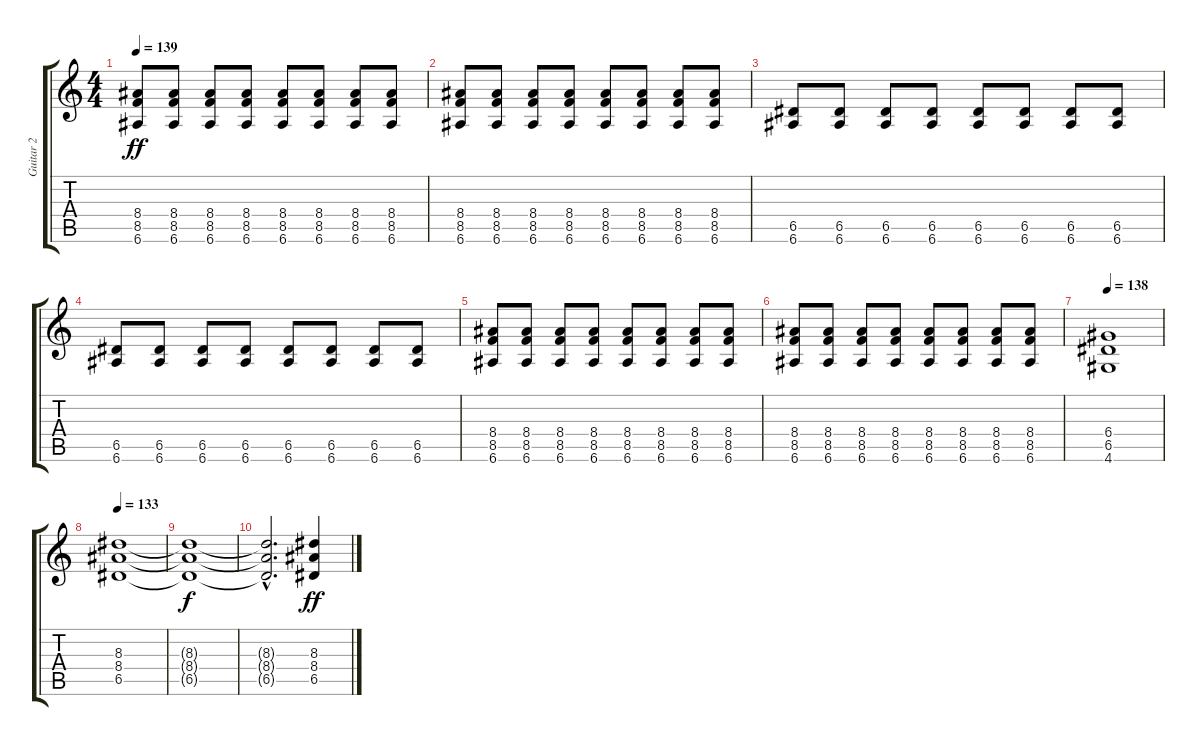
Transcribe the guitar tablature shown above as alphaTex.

\track ("Guitar 2" "Guitar 2") {instrument distortionguitar}
\staff {score tabs}
\tuning (E4 B3 G3 D3 A2 E2) {hide}
\ts (4 4)
\tempo 139
\clef g2
\ks c
(8.4 8.5 6.6).8{dy ff} (8.4 8.5 6.6).8 (8.4 8.5 6.6).8 (8.4 8.5 6.6).8 (8.4 8.5 6.6).8 (8.4 8.5 6.6).8 (8.4 8.5 6.6).8 (8.4 8.5 6.6).8 |
(8.4 8.5 6.6).8 (8.4 8.5 6.6).8 (8.4 8.5 6.6).8 (8.4 8.5 6.6).8 (8.4 8.5 6.6).8 (8.4 8.5 6.6).8 (8.4 8.5 6.6).8 (8.4 8.5 6.6).8 |
(6.5 6.6).8 (6.5 6.6).8 (6.5 6.6).8 (6.5 6.6).8 (6.5 6.6).8 (6.5 6.6).8 (6.5 6.6).8 (6.5 6.6).8 |
(6.5 6.6).8 (6.5 6.6).8 (6.5 6.6).8 (6.5 6.6).8 (6.5 6.6).8 (6.5 6.6).8 (6.5 6.6).8 (6.5 6.6).8 |
(8.4 8.5 6.6).8 (8.4 8.5 6.6).8 (8.4 8.5 6.6).8 (8.4 8.5 6.6).8 (8.4 8.5 6.6).8 (8.4 8.5 6.6).8 (8.4 8.5 6.6).8 (8.4 8.5 6.6).8 |
(8.4 8.5 6.6).8 (8.4 8.5 6.6).8 (8.4 8.5 6.6).8 (8.4 8.5 6.6).8 (8.4 8.5 6.6).8 (8.4 8.5 6.6).8 (8.4 8.5 6.6).8 (8.4 8.5 6.6).8 |
\tempo 138
(6.4 6.5 4.6).1 |
\tempo 133
(8.3 8.4 6.5).1 |
(8.3{t} 8.4{t} 6.5{t}).1{dy f} |
(8.3{hac t} 8.4{hac t} 6.5{hac t}).2{d} (8.3 8.4 6.5).4{dy ff}
